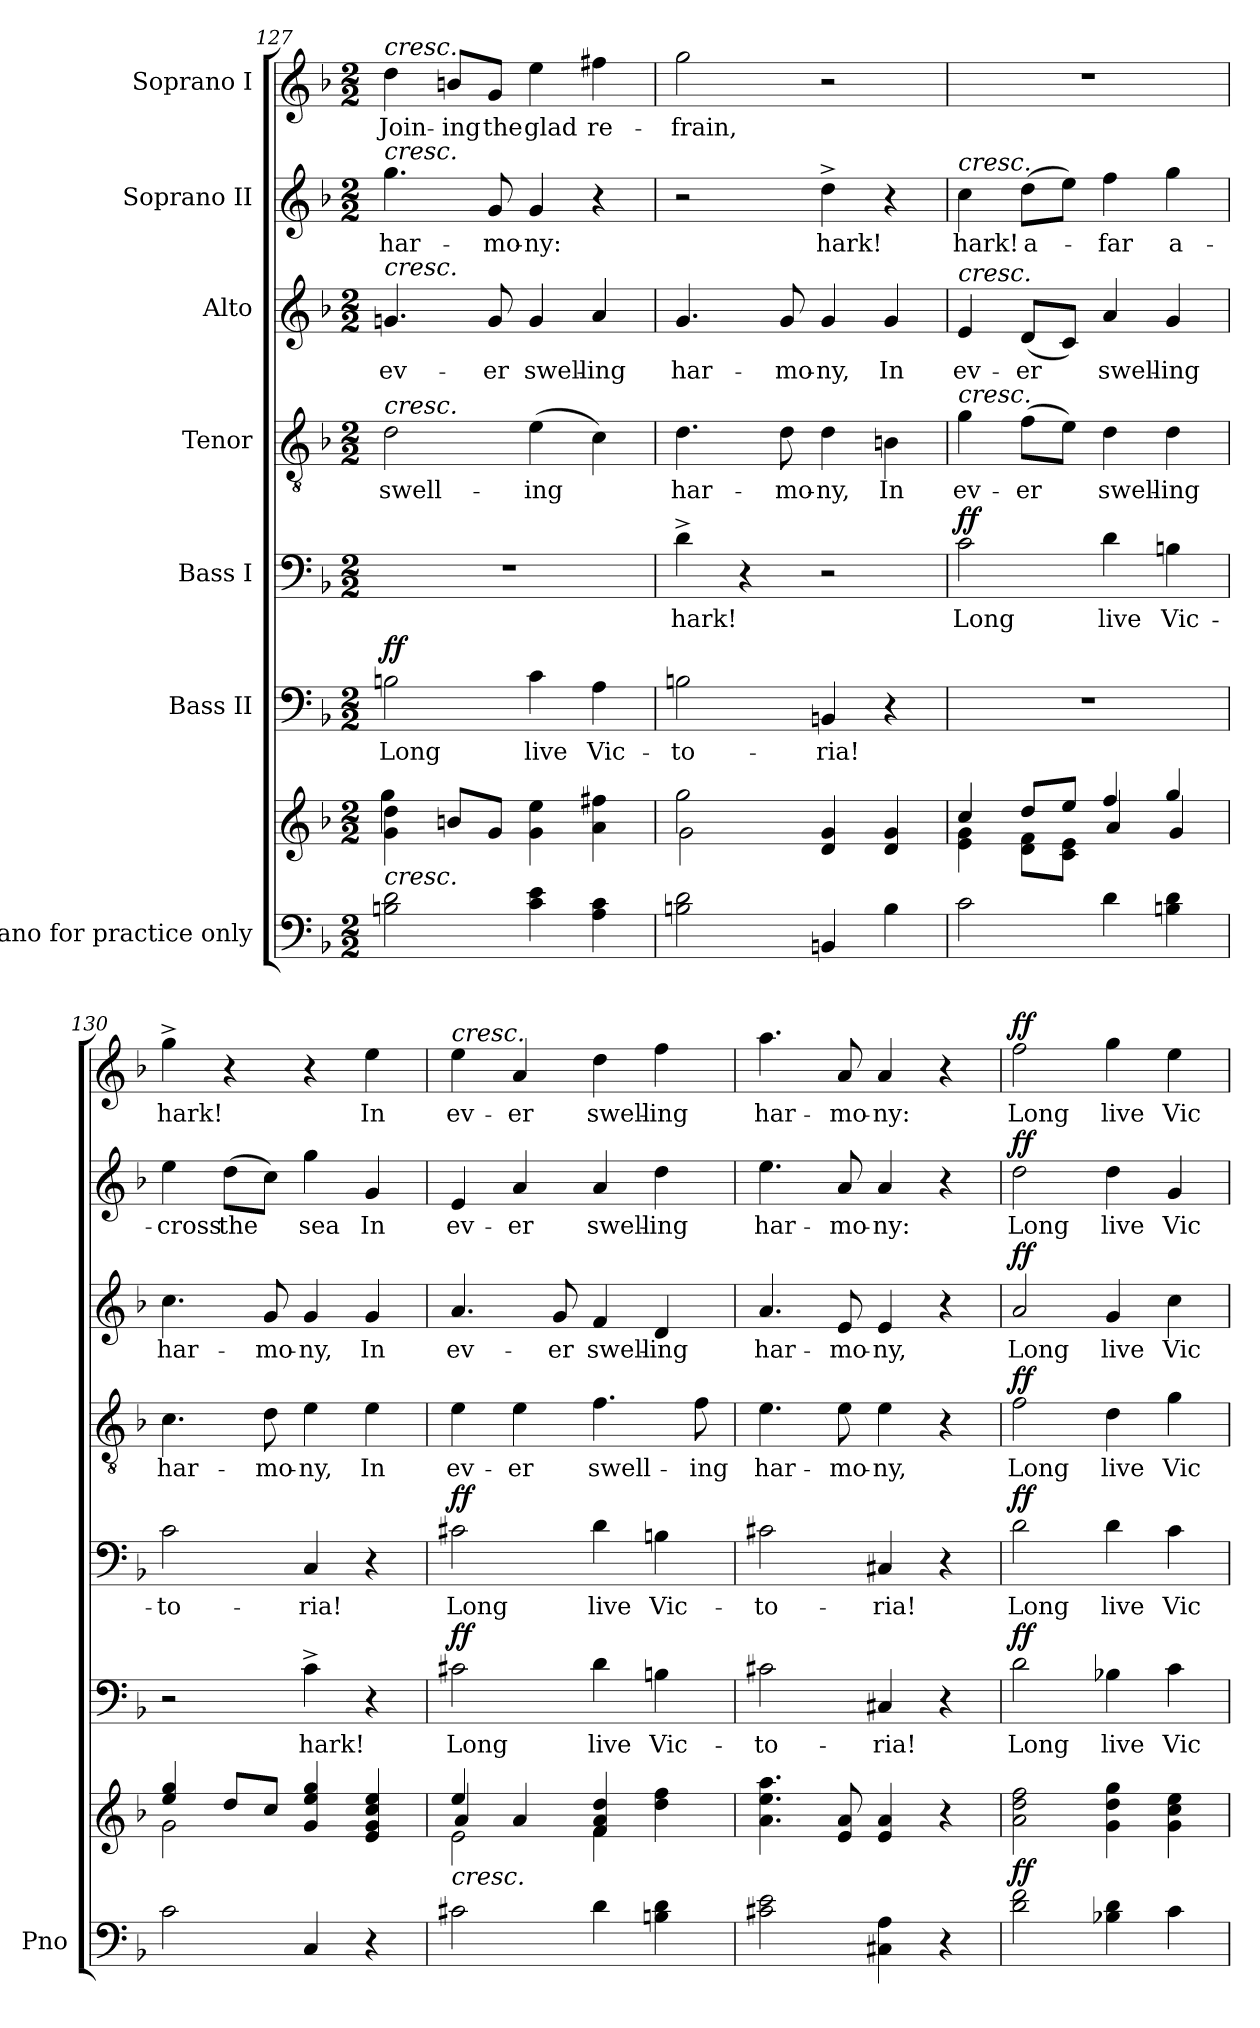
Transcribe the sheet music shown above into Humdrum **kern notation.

**kern	**kern	**dynam	**kern	**text	**dynam	**kern	**text	**dynam	**kern	**text	**dynam	**kern	**text	**dynam	**kern	**text	**dynam	**kern	**text	**dynam
*part7	*part7	*part7	*part6	*part6	*part6	*part5	*part5	*part5	*part4	*part4	*part4	*part3	*part3	*part3	*part2	*part2	*part2	*part1	*part1	*part1
*staff8	*staff7	*staff7/8	*staff6	*staff6	*staff6	*staff5	*staff5	*staff5	*staff4	*staff4	*staff4	*staff3	*staff3	*staff3	*staff2	*staff2	*staff2	*staff1	*staff1	*staff1
*I"Piano for practice only	*	*	*I"Bass II	*	*	*I"Bass I	*	*	*I"Tenor	*	*	*I"Alto	*	*	*I"Soprano II	*	*	*I"Soprano I	*	*
*I'Pno	*	*	*	*	*	*	*	*	*	*	*	*	*	*	*	*	*	*	*	*
*clefF4	*clefG2	*	*clefF4	*	*	*clefF4	*	*	*clefGv2	*	*	*clefG2	*	*	*clefG2	*	*	*clefG2	*	*
*k[b-]	*k[b-]	*	*k[b-]	*	*	*k[b-]	*	*	*k[b-]	*	*	*k[b-]	*	*	*k[b-]	*	*	*k[b-]	*	*
*M2/2	*M2/2	*	*M2/2	*	*	*M2/2	*	*	*M2/2	*	*	*M2/2	*	*	*M2/2	*	*	*M2/2	*	*
=127	=127	=127	=127	=127	=127	=127	=127	=127	=127	=127	=127	=127	=127	=127	=127	=127	=127	=127	=127	=127
*	*^	*	*	*	*	*	*	*	*	*	*	*	*	*	*	*	*	*	*	*
!	!	!	!	!	!	!	!	!	!	!	!	!	!	!	!	!	!	!	!LO:TX:a:i:t=cresc.	!	!
!	!	!	!	!	!	!	!	!	!	!	!	!	!	!	!	!LO:TX:a:i:t=cresc.	!	!	!	!	!
!	!	!	!	!	!	!	!	!	!	!	!	!	!LO:TX:a:i:t=cresc.	!	!	!	!	!	!	!	!
!	!	!	!	!	!	!	!	!	!	!LO:TX:a:i:t=cresc.	!	!	!	!	!	!	!	!	!	!	!
!	!LO:TX:b:i:t=cresc.	!	!	!	!	!	!	!	!	!	!	!	!	!	!	!	!	!	!	!	!
!	!	!	!	!	!LO:LY:b	!LO:DY:a	!	!	!	!	!LO:LY:b	!	!	!LO:LY:b	!	!	!LO:LY:b	!	!	!LO:LY:b	!
2Bn\ 2d\	4g\ 4dd\	4gg\	.	2Bn\	Long	ff	1r	.	.	2d\	swell-	.	4.gn/	ev-	.	4.gg\	har-	.	4dd\	Join-	.
!	!	!	!	!	!	!	!	!	!	!	!	!	!	!	!	!	!	!	!	!LO:LY:b	!
.	8bn/L	2.ryy	.	.	.	.	.	.	.	.	.	.	.	.	.	.	.	.	8bn/L	-ing	.
!	!	!	!	!	!	!	!	!	!	!	!	!	!	!LO:LY:b	!	!	!LO:LY:b	!	!	!LO:LY:b	!
.	8g/J	.	.	.	.	.	.	.	.	.	.	.	8g/	-er	.	8g/	-mo-	.	8g/J	the	.
!	!	!	!	!	!LO:LY:b	!	!	!	!	!	!LO:LY:b	!	!	!LO:LY:b	!	!	!LO:LY:b	!	!	!LO:LY:b	!
4c\ 4e\	4g\ 4ee\	.	.	4c\	live	.	.	.	.	(4e\	-ing	.	4g/	swell-	.	4g/	-ny:	.	4ee\	glad	.
!	!	!	!	!	!LO:LY:b	!	!	!	!	!	!	!	!	!LO:LY:b	!	!	!	!	!	!LO:LY:b	!
4A\ 4c\	4a\ 4ff#X\	.	.	4A\	Vic-	.	.	.	.	4c\)	.	.	4a/	-ing	.	4r	.	.	4ff#X\	re-	.
=128	=128	=128	=128	=128	=128	=128	=128	=128	=128	=128	=128	=128	=128	=128	=128	=128	=128	=128	=128	=128	=128
!	!	!	!	!	!LO:LY:b	!	!	!LO:LY:b	!	!	!LO:LY:b	!	!	!LO:LY:b	!	!	!	!	!	!LO:LY:b	!
2Bn\ 2d\	2gg\	2g\	.	2Bn\	-to-	.	4d^\	hark!	.	4.d\	har-	.	4.g/	har-	.	2r	.	.	2gg\	-frain,	.
.	.	.	.	.	.	.	4r	.	.	.	.	.	.	.	.	.	.	.	.	.	.
!	!	!	!	!	!	!	!	!	!	!	!LO:LY:b	!	!	!LO:LY:b	!	!	!	!	!	!	!
.	.	.	.	.	.	.	.	.	.	8d\	-mo-	.	8g/	-mo-	.	.	.	.	.	.	.
!	!	!	!	!	!LO:LY:b	!	!	!	!	!	!LO:LY:b	!	!	!LO:LY:b	!	!	!LO:LY:b	!	!	!	!
4BBn/	4d/ 4g/	2ryy	.	4BBn/	-ria!	.	2r	.	.	4d\	-ny,	.	4g/	-ny,	.	4dd^\	hark!	.	2r	.	.
!	!	!	!	!	!	!	!	!	!	!	!LO:LY:b	!	!	!LO:LY:b	!	!	!	!	!	!	!
4B\	4d/ 4g/	.	.	4r	.	.	.	.	.	4Bn\	In	.	4g/	In	.	4r	.	.	.	.	.
=129	=129	=129	=129	=129	=129	=129	=129	=129	=129	=129	=129	=129	=129	=129	=129	=129	=129	=129	=129	=129	=129
!	!	!	!	!	!	!	!	!	!	!	!	!	!	!	!	!LO:TX:a:i:t=cresc.	!	!	!	!	!
!	!	!	!	!	!	!	!	!	!	!	!	!	!LO:TX:a:i:t=cresc.	!	!	!	!	!	!	!	!
!	!	!	!	!	!	!	!	!	!	!LO:TX:a:i:t=cresc.	!	!	!	!	!	!	!	!	!	!	!
!	!	!	!	!	!	!	!	!LO:LY:b	!LO:DY:a	!	!LO:LY:b	!	!	!LO:LY:b	!	!	!LO:LY:b	!	!	!	!
2c\	4cc/	4e\ 4g\	.	1r	.	.	2c\	Long	ff	4g\	ev-	.	4e/	ev-	.	4cc\	hark!	.	1r	.	.
!	!	!	!	!	!	!	!	!	!	!	!LO:LY:b	!	!	!LO:LY:b	!	!	!LO:LY:b	!	!	!	!
.	8dd/L	8d\ 8f\L	.	.	.	.	.	.	.	(8f\L	-er	.	(8d/L	-er	.	(8dd\L	a-	.	.	.	.
.	8ee/J	8c\ 8e\J	.	.	.	.	.	.	.	8e\J)	.	.	8c/J)	.	.	8ee\J)	.	.	.	.	.
!	!	!	!	!	!	!	!	!LO:LY:b	!	!	!LO:LY:b	!	!	!LO:LY:b	!	!	!LO:LY:b	!	!	!	!
4d\	4ff/	4a/	.	.	.	.	4d\	live	.	4d\	swell-	.	4a/	swell-	.	4ff\	-far	.	.	.	.
!	!	!	!	!	!	!	!	!LO:LY:b	!	!	!LO:LY:b	!	!	!LO:LY:b	!	!	!LO:LY:b	!	!	!	!
4Bn\ 4d\	4gg/	4g/	.	.	.	.	4Bn\	Vic-	.	4d\	-ing	.	4g/	-ing	.	4gg\	a-	.	.	.	.
=130	=130	=130	=130	=130	=130	=130	=130	=130	=130	=130	=130	=130	=130	=130	=130	=130	=130	=130	=130	=130	=130
!	!	!	!	!	!	!	!	!LO:LY:b	!	!	!LO:LY:b	!	!	!LO:LY:b	!	!	!LO:LY:b	!	!	!LO:LY:b	!
2c\	4ee/ 4gg/	2g\	.	2r	.	.	2c\	-to-	.	4.c\	har-	.	4.cc\	har-	.	4ee\	-cross	.	4gg^\	hark!	.
!	!	!	!	!	!	!	!	!	!	!	!	!	!	!	!	!	!LO:LY:b	!	!	!	!
.	8dd/L	.	.	.	.	.	.	.	.	.	.	.	.	.	.	(8dd\L	the	.	4r	.	.
!	!	!	!	!	!	!	!	!	!	!	!LO:LY:b	!	!	!LO:LY:b	!	!	!	!	!	!	!
.	8cc/J	.	.	.	.	.	.	.	.	8d\	-mo-	.	8g/	-mo-	.	8cc\J)	.	.	.	.	.
!	!	!	!	!	!LO:LY:b	!	!	!LO:LY:b	!	!	!LO:LY:b	!	!	!LO:LY:b	!	!	!LO:LY:b	!	!	!	!
4C/	4g/ 4ee/ 4gg/	2ryy	.	4c^\	hark!	.	4C/	-ria!	.	4e\	-ny,	.	4g/	-ny,	.	4gg\	sea	.	4r	.	.
!	!	!	!	!	!	!	!	!	!	!	!LO:LY:b	!	!	!LO:LY:b	!	!	!LO:LY:b	!	!	!LO:LY:b	!
4r	4e/ 4g/ 4cc/ 4ee/	.	.	4r	.	.	4r	.	.	4e\	In	.	4g/	In	.	4g/	In	.	4ee\	In	.
!!LO:LB:g=z
=131	=131	=131	=131	=131	=131	=131	=131	=131	=131	=131	=131	=131	=131	=131	=131	=131	=131	=131	=131	=131	=131
*	*	*^	*	*	*	*	*	*	*	*	*	*	*	*	*	*	*	*	*	*	*
!	!	!	!	!	!	!	!	!	!	!	!	!	!	!	!	!	!	!	!	!LO:TX:a:i:t=cresc.	!	!
!	!LO:TX:b:i:t=cresc.	!	!	!	!	!	!	!	!	!	!	!	!	!	!	!	!	!	!	!	!	!
!	!	!	!	!	!	!LO:LY:b	!LO:DY:a	!	!LO:LY:b	!LO:DY:a	!	!LO:LY:b	!	!	!LO:LY:b	!	!	!LO:LY:b	!	!	!LO:LY:b	!
2c#X\	4ee/	2e\	4a/	.	2c#X\	Long	ff	2c#X\	Long	ff	4e\	ev-	.	4.a/	ev-	.	4e/	ev-	.	4ee\	ev-	.
!	!	!	!	!	!	!	!	!	!	!	!	!LO:LY:b	!	!	!	!	!	!LO:LY:b	!	!	!LO:LY:b	!
.	4a/	.	2.ryy	.	.	.	.	.	.	.	4e\	-er	.	.	.	.	4a/	-er	.	4a/	-er	.
!	!	!	!	!	!	!	!	!	!	!	!	!	!	!	!LO:LY:b	!	!	!	!	!	!	!
.	.	.	.	.	.	.	.	.	.	.	.	.	.	8g/	-er	.	.	.	.	.	.	.
!	!	!	!	!	!	!LO:LY:b	!	!	!LO:LY:b	!	!	!LO:LY:b	!	!	!LO:LY:b	!	!	!LO:LY:b	!	!	!LO:LY:b	!
4d\	4f/ 4a/ 4dd/	4f\	.	.	4d\	live	.	4d\	live	.	4.f\	swell-	.	4f/	swell-	.	4a/	swell-	.	4dd\	swell-	.
!	!	!	!	!	!	!LO:LY:b	!	!	!LO:LY:b	!	!	!	!	!	!LO:LY:b	!	!	!LO:LY:b	!	!	!LO:LY:b	!
4Bn\ 4d\	4dd\ 4ff\	4ryy	.	.	4Bn\	Vic-	.	4Bn\	Vic-	.	.	.	.	4d/	-ing	.	4dd\	-ing	.	4ff\	-ing	.
!	!	!	!	!	!	!	!	!	!	!	!	!LO:LY:b	!	!	!	!	!	!	!	!	!	!
.	.	.	.	.	.	.	.	.	.	.	8f\	-ing	.	.	.	.	.	.	.	.	.	.
*	*v	*v	*v	*	*	*	*	*	*	*	*	*	*	*	*	*	*	*	*	*	*	*
=132	=132	=132	=132	=132	=132	=132	=132	=132	=132	=132	=132	=132	=132	=132	=132	=132	=132	=132	=132	=132
!	!	!	!	!LO:LY:b	!	!	!LO:LY:b	!	!	!LO:LY:b	!	!	!LO:LY:b	!	!	!LO:LY:b	!	!	!LO:LY:b	!
2c#X\ 2e\	4.a\ 4.ee\ 4.aa\	.	2c#X\	-to-	.	2c#X\	-to-	.	4.e\	har-	.	4.a/	har-	.	4.ee\	har-	.	4.aa\	har-	.
!	!	!	!	!	!	!	!	!	!	!LO:LY:b	!	!	!LO:LY:b	!	!	!LO:LY:b	!	!	!LO:LY:b	!
.	8e/ 8a/	.	.	.	.	.	.	.	8e\	-mo-	.	8e/	-mo-	.	8a/	-mo-	.	8a/	-mo-	.
!	!	!	!	!LO:LY:b	!	!	!LO:LY:b	!	!	!LO:LY:b	!	!	!LO:LY:b	!	!	!LO:LY:b	!	!	!LO:LY:b	!
4C#X\ 4A\	4e/ 4a/	.	4C#X/	-ria!	.	4C#X/	-ria!	.	4e\	-ny,	.	4e/	-ny,	.	4a/	-ny:	.	4a/	-ny:	.
4r	4r	.	4r	.	.	4r	.	.	4r	.	.	4r	.	.	4r	.	.	4r	.	.
=133	=133	=133	=133	=133	=133	=133	=133	=133	=133	=133	=133	=133	=133	=133	=133	=133	=133	=133	=133	=133
!	!	!LO:DY:b	!	!LO:LY:b	!LO:DY:a	!	!LO:LY:b	!LO:DY:a	!	!LO:LY:b	!LO:DY:a	!	!LO:LY:b	!LO:DY:a	!	!LO:LY:b	!LO:DY:a	!	!LO:LY:b	!LO:DY:a
2d\ 2f\	2a\ 2dd\ 2ff\	ff	2d\	Long	ff	2d\	Long	ff	2f\	Long	ff	2a/	Long	ff	2dd\	Long	ff	2ff\	Long	ff
!	!	!	!	!LO:LY:b	!	!	!LO:LY:b	!	!	!LO:LY:b	!	!	!LO:LY:b	!	!	!LO:LY:b	!	!	!LO:LY:b	!
4B-X\ 4d\	4g\ 4dd\ 4gg\	.	4B-X\	live	.	4d\	live	.	4d\	live	.	4g/	live	.	4dd\	live	.	4gg\	live	.
!	!	!	!	!LO:LY:b	!	!	!LO:LY:b	!	!	!LO:LY:b	!	!	!LO:LY:b	!	!	!LO:LY:b	!	!	!LO:LY:b	!
4c\	4g\ 4cc\ 4ee\	.	4c\	Vic-	.	4c\	Vic-	.	4g\	Vic-	.	4cc\	Vic-	.	4g/	Vic-	.	4ee\	Vic-	.
=	=	=	=	=	=	=	=	=	=	=	=	=	=	=	=	=	=	=	=	=
*-	*-	*-	*-	*-	*-	*-	*-	*-	*-	*-	*-	*-	*-	*-	*-	*-	*-	*-	*-	*-
